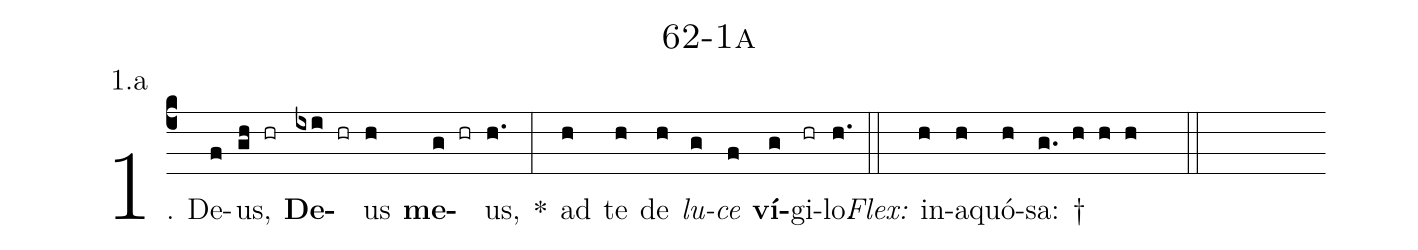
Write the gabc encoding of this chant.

name: 62-1a;
annotation: 1.a;
%%
(c4)1. De(f)us,(gh hr) <b>De</b>(ixi hr)us(h) <b>me</b>(g hr)us,(h.) *(:) ad(h) te(h) de(h) <i>lu</i>(g)<i>ce</i>(f) <b>ví</b>(g)gi(hr)lo.(h.) (::)
<i>Flex:</i>()  in(h)a(h)quó(h)sa: †(g. h h h  ::)
